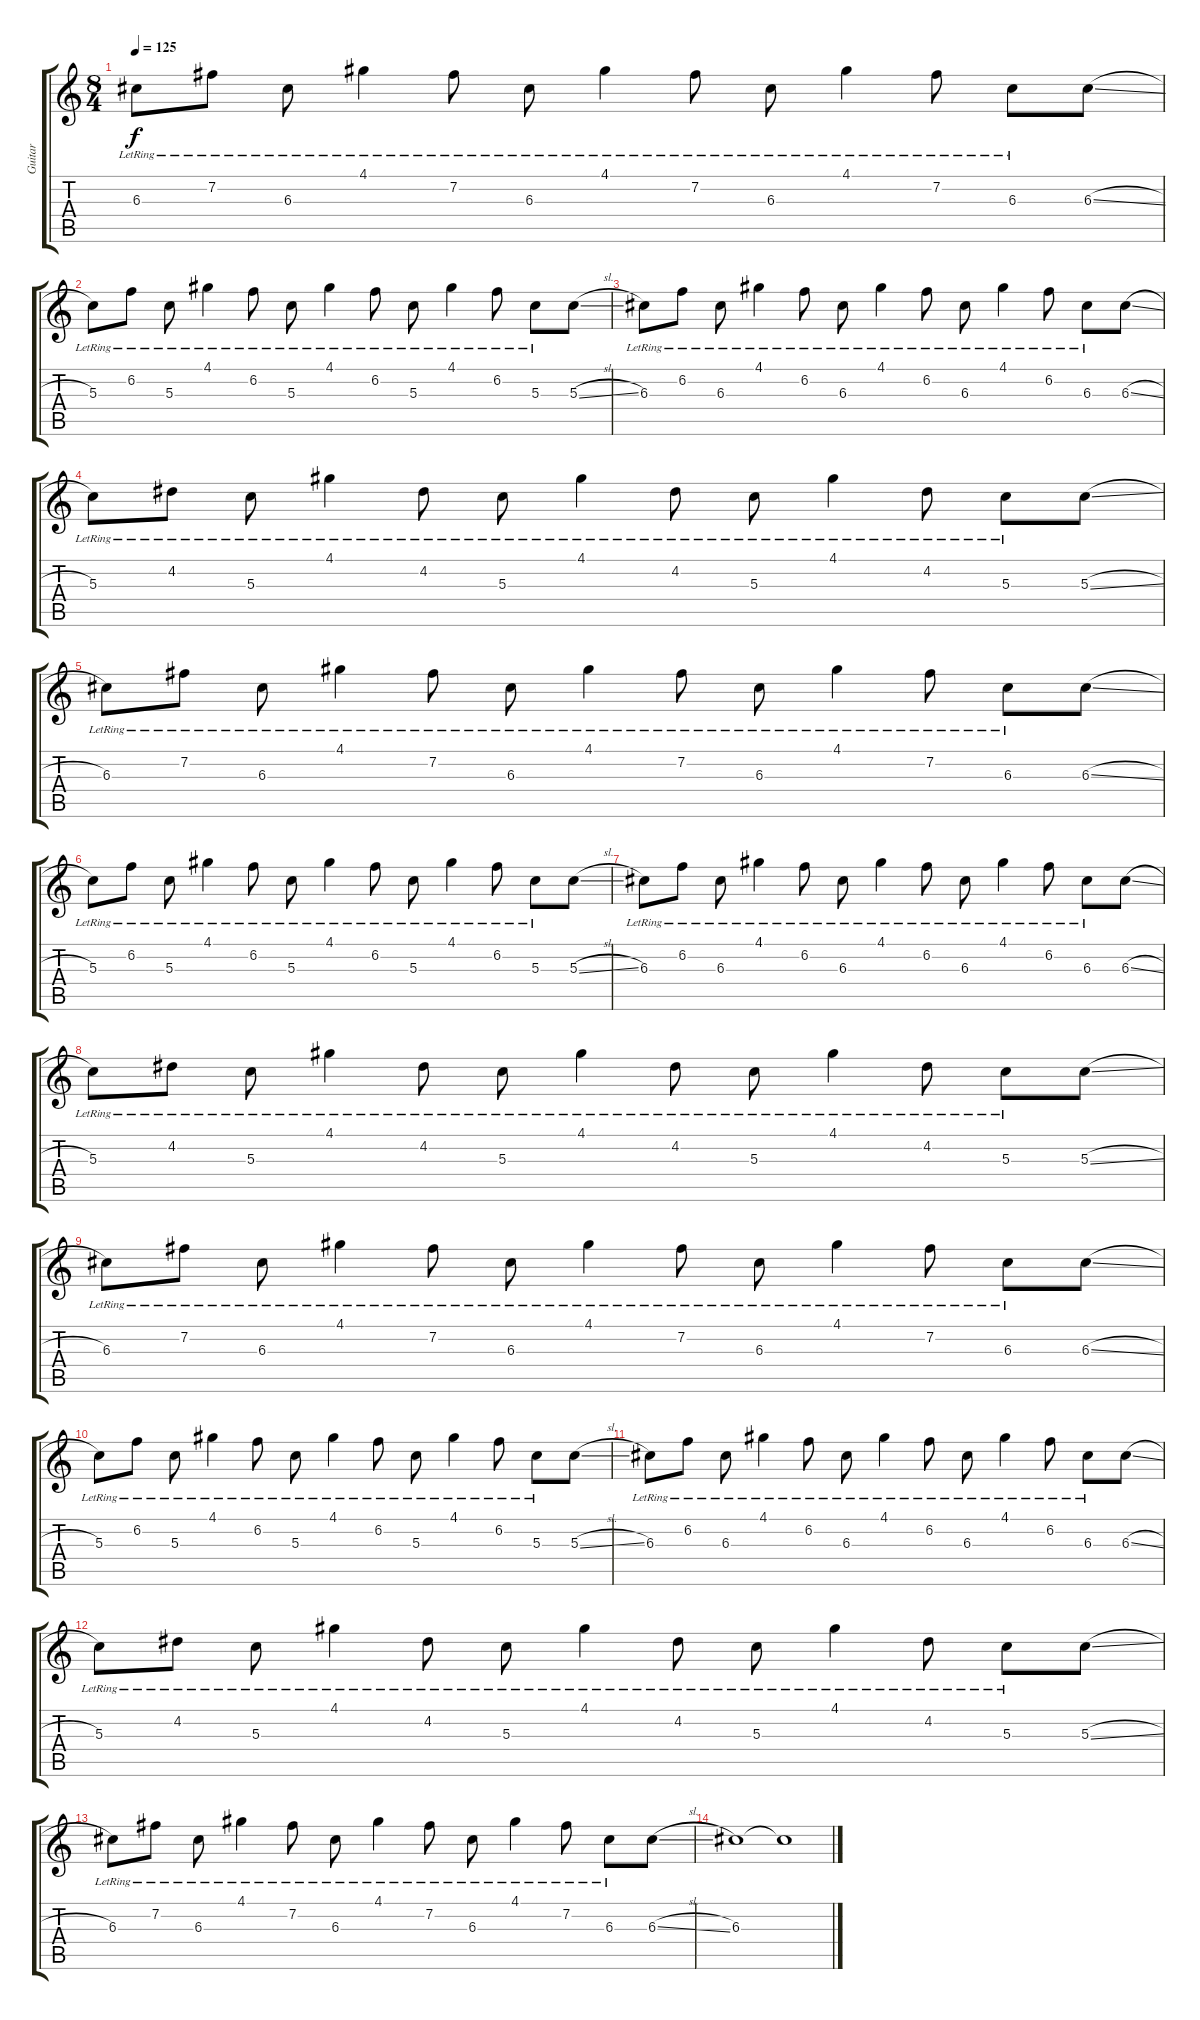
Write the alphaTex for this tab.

\track ("Guitar" "Guitar") {instrument acousticguitarsteel}
\staff {score tabs}
\tuning (E4 B3 G3 D3 A2 E2) {hide}
\ts (8 4)
\tempo 125
\clef g2
\ks c
6.3{lr}.8{dy f} 7.2{lr}.8 6.3{lr}.8 4.1{lr}.4 7.2{lr}.8 6.3{lr}.8 4.1{lr}.4 7.2{lr}.8 6.3{lr}.8 4.1{lr}.4 7.2{lr}.8 6.3{lr}.8 6.3{sl}.8 |
5.3{lr}.8 6.2{lr}.8 5.3{lr}.8 4.1{lr}.4 6.2{lr}.8 5.3{lr}.8 4.1{lr}.4 6.2{lr}.8 5.3{lr}.8 4.1{lr}.4 6.2{lr}.8 5.3{lr}.8 5.3{sl}.8 |
6.3{lr}.8 6.2{lr}.8 6.3{lr}.8 4.1{lr}.4 6.2{lr}.8 6.3{lr}.8 4.1{lr}.4 6.2{lr}.8 6.3{lr}.8 4.1{lr}.4 6.2{lr}.8 6.3{lr}.8 6.3{sl}.8 |
5.3{lr}.8 4.2{lr}.8 5.3{lr}.8 4.1{lr}.4 4.2{lr}.8 5.3{lr}.8 4.1{lr}.4 4.2{lr}.8 5.3{lr}.8 4.1{lr}.4 4.2{lr}.8 5.3{lr}.8 5.3{sl}.8 |
6.3{lr}.8 7.2{lr}.8 6.3{lr}.8 4.1{lr}.4 7.2{lr}.8 6.3{lr}.8 4.1{lr}.4 7.2{lr}.8 6.3{lr}.8 4.1{lr}.4 7.2{lr}.8 6.3{lr}.8 6.3{sl}.8 |
5.3{lr}.8 6.2{lr}.8 5.3{lr}.8 4.1{lr}.4 6.2{lr}.8 5.3{lr}.8 4.1{lr}.4 6.2{lr}.8 5.3{lr}.8 4.1{lr}.4 6.2{lr}.8 5.3{lr}.8 5.3{sl}.8 |
6.3{lr}.8 6.2{lr}.8 6.3{lr}.8 4.1{lr}.4 6.2{lr}.8 6.3{lr}.8 4.1{lr}.4 6.2{lr}.8 6.3{lr}.8 4.1{lr}.4 6.2{lr}.8 6.3{lr}.8 6.3{sl}.8 |
5.3{lr}.8 4.2{lr}.8 5.3{lr}.8 4.1{lr}.4 4.2{lr}.8 5.3{lr}.8 4.1{lr}.4 4.2{lr}.8 5.3{lr}.8 4.1{lr}.4 4.2{lr}.8 5.3{lr}.8 5.3{sl}.8 |
6.3{lr}.8 7.2{lr}.8 6.3{lr}.8 4.1{lr}.4 7.2{lr}.8 6.3{lr}.8 4.1{lr}.4 7.2{lr}.8 6.3{lr}.8 4.1{lr}.4 7.2{lr}.8 6.3{lr}.8 6.3{sl}.8 |
5.3{lr}.8 6.2{lr}.8 5.3{lr}.8 4.1{lr}.4 6.2{lr}.8 5.3{lr}.8 4.1{lr}.4 6.2{lr}.8 5.3{lr}.8 4.1{lr}.4 6.2{lr}.8 5.3{lr}.8 5.3{sl}.8 |
6.3{lr}.8 6.2{lr}.8 6.3{lr}.8 4.1{lr}.4 6.2{lr}.8 6.3{lr}.8 4.1{lr}.4 6.2{lr}.8 6.3{lr}.8 4.1{lr}.4 6.2{lr}.8 6.3{lr}.8 6.3{sl}.8 |
5.3{lr}.8 4.2{lr}.8 5.3{lr}.8 4.1{lr}.4 4.2{lr}.8 5.3{lr}.8 4.1{lr}.4 4.2{lr}.8 5.3{lr}.8 4.1{lr}.4 4.2{lr}.8 5.3{lr}.8 5.3{sl}.8 |
6.3{lr}.8 7.2{lr}.8 6.3{lr}.8 4.1{lr}.4 7.2{lr}.8 6.3{lr}.8 4.1{lr}.4 7.2{lr}.8 6.3{lr}.8 4.1{lr}.4 7.2{lr}.8 6.3{lr}.8 6.3{sl}.8 |
6.3.1 6.3{t}.1
